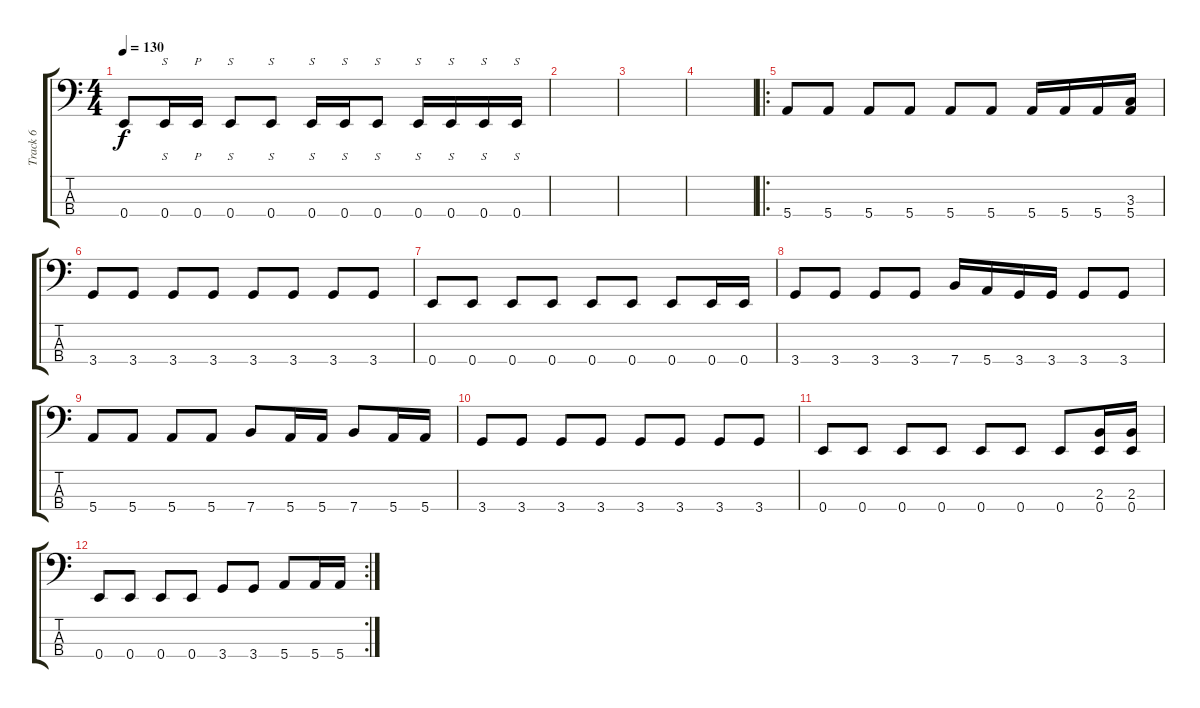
\track ("Track 6" "Track 6") {instrument slapbass1}
\staff {score tabs}
\tuning (G2 D2 A1 E1) {hide}
\ts (4 4)
\tempo 130
\clef f4
\ks c
0.4.8{dy f} 0.4.16{s} 0.4.16{p} 0.4.8{s} 0.4.8{s} 0.4.16{s} 0.4.16{s} 0.4.8{s} 0.4.16{s} 0.4.16{s} 0.4.16{s} 0.4.16{s} |
|
|
|
\ro
5.4.8{balance 16} 5.4.8 5.4.8 5.4.8 5.4.8 5.4.8 5.4.16 5.4.16 5.4.16 (3.3 5.4).16 |
3.4.8 3.4.8 3.4.8 3.4.8 3.4.8 3.4.8 3.4.8 3.4.8 |
0.4.8 0.4.8 0.4.8 0.4.8 0.4.8 0.4.8 0.4.8 0.4.16 0.4.16 |
3.4.8 3.4.8 3.4.8 3.4.8 7.4.16 5.4.16 3.4.16 3.4.16 3.4.8 3.4.8 |
5.4.8 5.4.8 5.4.8 5.4.8 7.4.8 5.4.16 5.4.16 7.4.8 5.4.16 5.4.16 |
3.4.8 3.4.8 3.4.8 3.4.8 3.4.8 3.4.8 3.4.8 3.4.8 |
0.4.8 0.4.8 0.4.8 0.4.8 0.4.8 0.4.8 0.4.8 (2.3 0.4).16 (2.3 0.4).16 |
\rc 2
0.4.8 0.4.8 0.4.8 0.4.8 3.4.8 3.4.8 5.4.8 5.4.16 5.4.16
